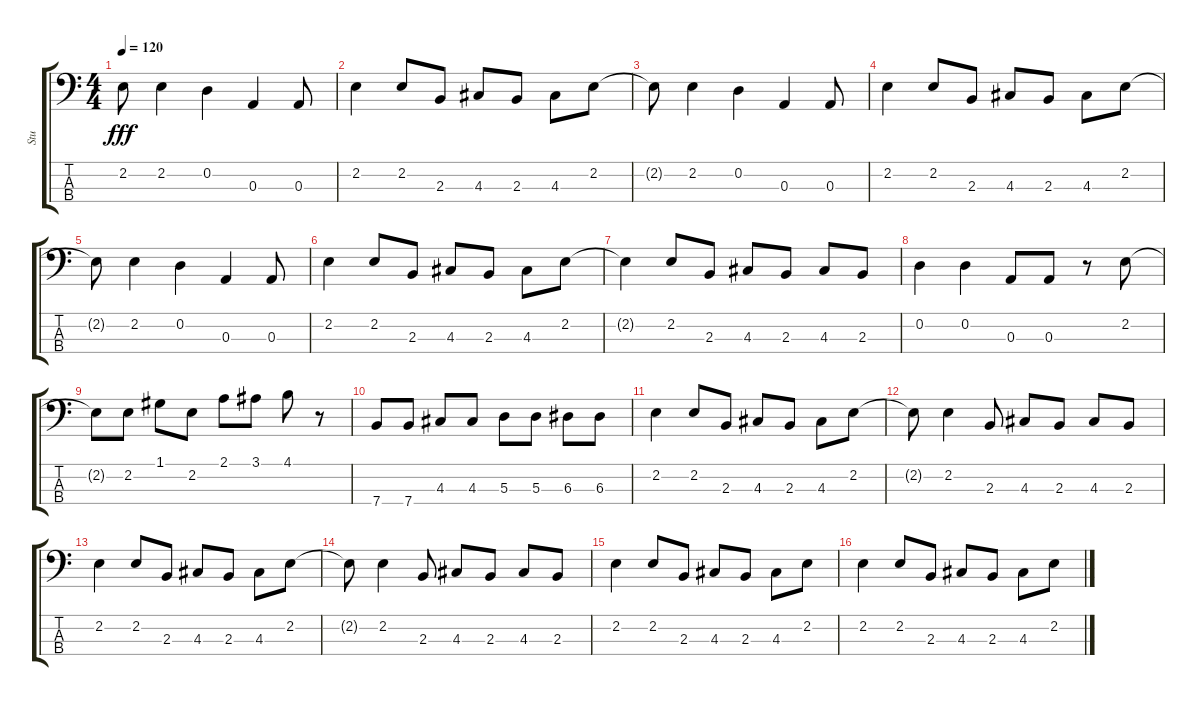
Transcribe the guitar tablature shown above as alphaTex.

\track ("Stu" "Stu") {instrument electricbassfinger}
\staff {score tabs}
\tuning (G2 D2 A1 E1) {hide}
\ts (4 4)
\tempo 120
\clef f4
\ks c
2.2{t}.8{dy fff} 2.2.4 0.2.4 0.3.4 0.3.8 |
2.2.4 2.2.8 2.3.8 4.3.8 2.3.8 4.3.8 2.2.8 |
2.2{t}.8 2.2.4 0.2.4 0.3.4 0.3.8 |
2.2.4 2.2.8 2.3.8 4.3.8 2.3.8 4.3.8 2.2.8 |
2.2{t}.8 2.2.4 0.2.4 0.3.4 0.3.8 |
2.2.4 2.2.8 2.3.8 4.3.8 2.3.8 4.3.8 2.2.8 |
2.2{t}.4 2.2.8 2.3.8 4.3.8 2.3.8 4.3.8 2.3.8 |
0.2.4 0.2.4 0.3.8 0.3.8 r.8 2.2.8 |
2.2{t}.8 2.2.8 1.1.8 2.2.8 2.1.8 3.1.8 4.1.8 r.8 |
7.4.8 7.4.8 4.3.8 4.3.8 5.3.8 5.3.8 6.3.8 6.3.8 |
2.2.4 2.2.8 2.3.8 4.3.8 2.3.8 4.3.8 2.2.8 |
2.2{t}.8 2.2.4 2.3.8 4.3.8 2.3.8 4.3.8 2.3.8 |
2.2.4 2.2.8 2.3.8 4.3.8 2.3.8 4.3.8 2.2.8 |
2.2{t}.8 2.2.4 2.3.8 4.3.8 2.3.8 4.3.8 2.3.8 |
2.2.4 2.2.8 2.3.8 4.3.8 2.3.8 4.3.8 2.2.8 |
2.2.4 2.2.8 2.3.8 4.3.8 2.3.8 4.3.8 2.2.8
